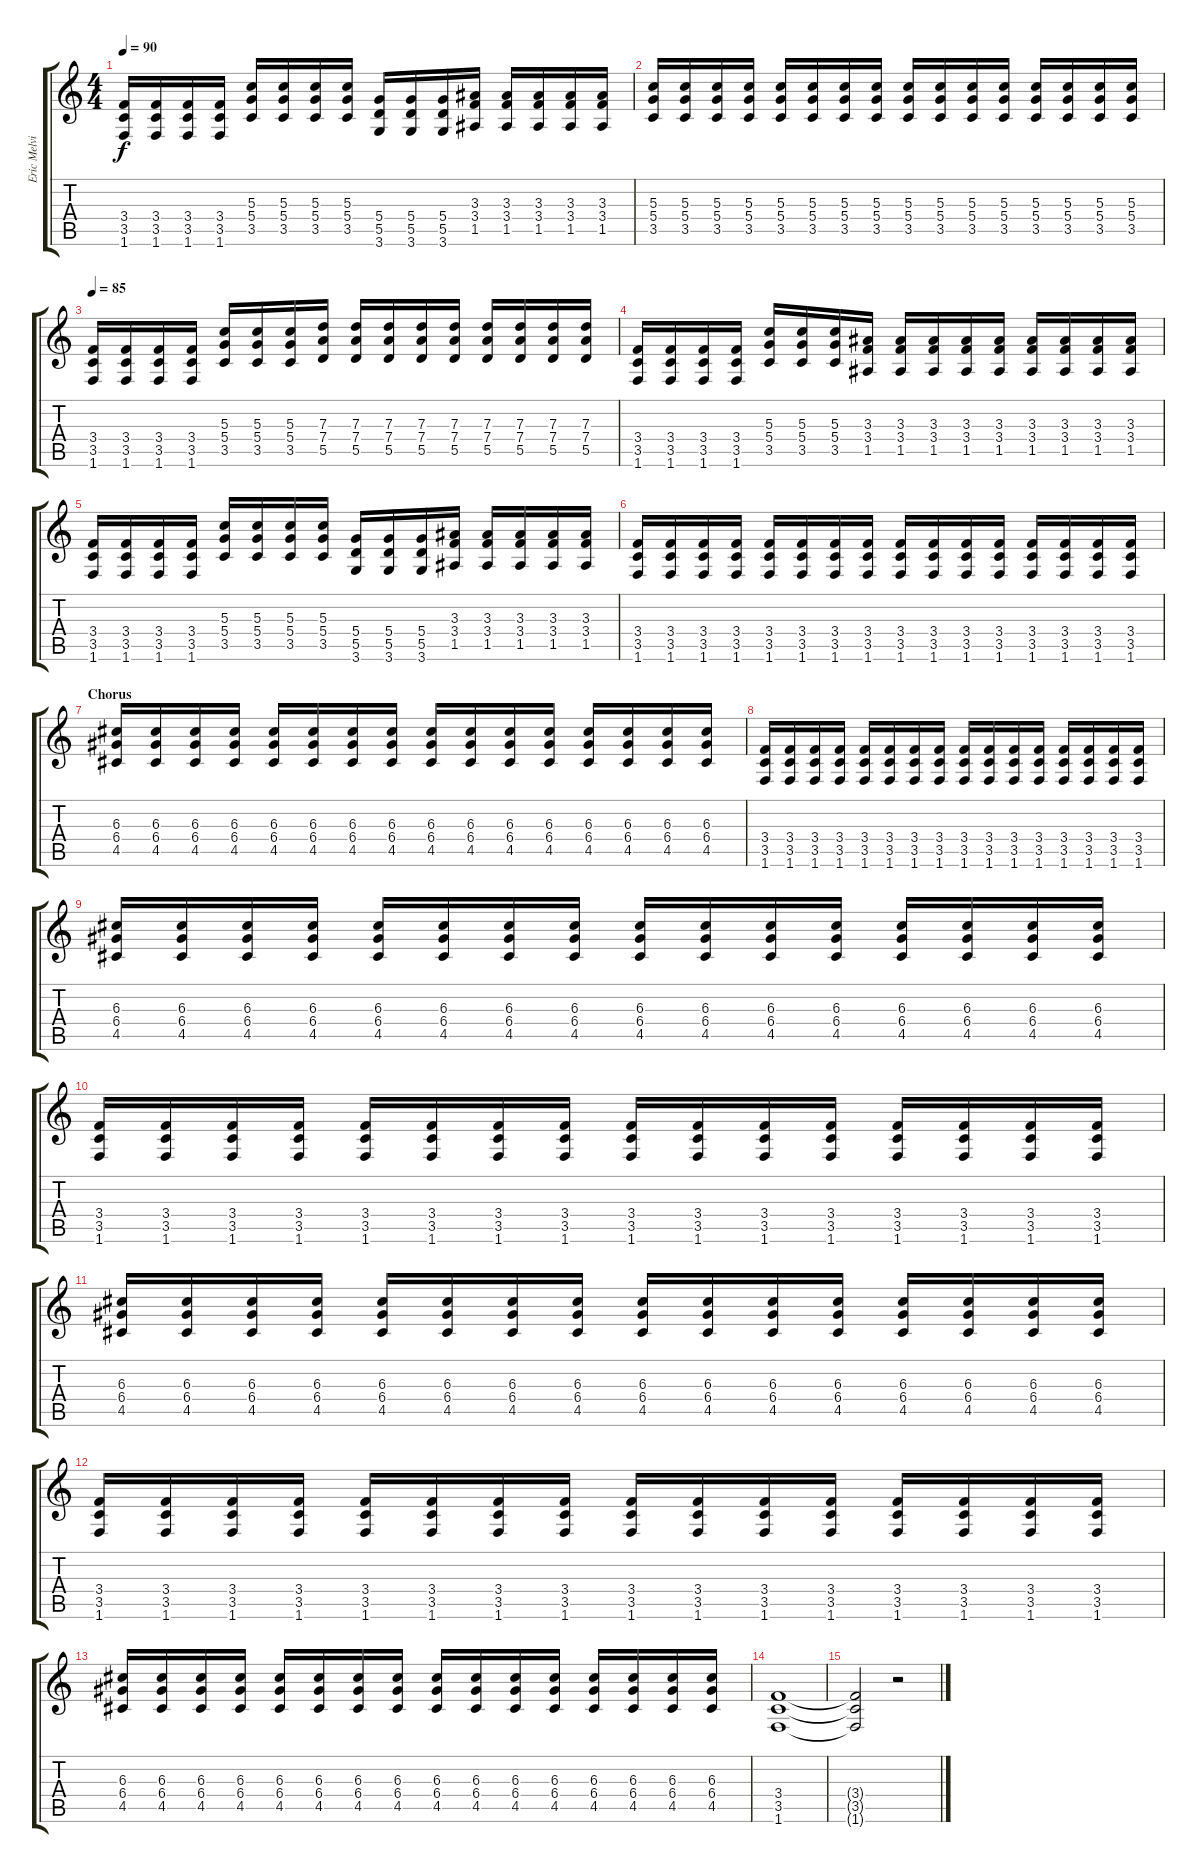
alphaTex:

\track ("Eric Melvin" "Eric Melvi") {instrument electricguitarmuted}
\staff {score tabs}
\tuning (E4 B3 G3 D3 A2 E2) {hide}
\ts (4 4)
\tempo 90
\clef g2
\ks c
(3.4 3.5 1.6).16{dy f} (3.4 3.5 1.6).16 (3.4 3.5 1.6).16 (3.4 3.5 1.6).16 (5.3 5.4 3.5).16 (5.3 5.4 3.5).16 (5.3 5.4 3.5).16 (5.3 5.4 3.5).16 (5.4 5.5 3.6).16 (5.4 5.5 3.6).16 (5.4 5.5 3.6).16 (3.3 3.4 1.5).16 (3.3 3.4 1.5).16 (3.3 3.4 1.5).16 (3.3 3.4 1.5).16 (3.3 3.4 1.5).16 |
(5.3 5.4 3.5).16 (5.3 5.4 3.5).16 (5.3 5.4 3.5).16 (5.3 5.4 3.5).16 (5.3 5.4 3.5).16 (5.3 5.4 3.5).16 (5.3 5.4 3.5).16 (5.3 5.4 3.5).16 (5.3 5.4 3.5).16 (5.3 5.4 3.5).16 (5.3 5.4 3.5).16 (5.3 5.4 3.5).16 (5.3 5.4 3.5).16 (5.3 5.4 3.5).16 (5.3 5.4 3.5).16 (5.3 5.4 3.5).16 |
\tempo 85
(3.4 3.5 1.6).16{instrument overdrivenguitar} (3.4 3.5 1.6).16 (3.4 3.5 1.6).16 (3.4 3.5 1.6).16 (5.3 5.4 3.5).16 (5.3 5.4 3.5).16 (5.3 5.4 3.5).16 (7.3 7.4 5.5).16 (7.3 7.4 5.5).16 (7.3 7.4 5.5).16 (7.3 7.4 5.5).16 (7.3 7.4 5.5).16 (7.3 7.4 5.5).16 (7.3 7.4 5.5).16 (7.3 7.4 5.5).16 (7.3 7.4 5.5).16 |
(3.4 3.5 1.6).16 (3.4 3.5 1.6).16 (3.4 3.5 1.6).16 (3.4 3.5 1.6).16 (5.3 5.4 3.5).16 (5.3 5.4 3.5).16 (5.3 5.4 3.5).16 (3.3 3.4 1.5).16 (3.3 3.4 1.5).16 (3.3 3.4 1.5).16 (3.3 3.4 1.5).16 (3.3 3.4 1.5).16 (3.3 3.4 1.5).16 (3.3 3.4 1.5).16 (3.3 3.4 1.5).16 (3.3 3.4 1.5).16 |
(3.4 3.5 1.6).16 (3.4 3.5 1.6).16 (3.4 3.5 1.6).16 (3.4 3.5 1.6).16 (5.3 5.4 3.5).16 (5.3 5.4 3.5).16 (5.3 5.4 3.5).16 (5.3 5.4 3.5).16 (5.4 5.5 3.6).16 (5.4 5.5 3.6).16 (5.4 5.5 3.6).16 (3.3 3.4 1.5).16 (3.3 3.4 1.5).16 (3.3 3.4 1.5).16 (3.3 3.4 1.5).16 (3.3 3.4 1.5).16 |
(3.4 3.5 1.6).16 (3.4 3.5 1.6).16 (3.4 3.5 1.6).16 (3.4 3.5 1.6).16 (3.4 3.5 1.6).16 (3.4 3.5 1.6).16 (3.4 3.5 1.6).16 (3.4 3.5 1.6).16 (3.4 3.5 1.6).16 (3.4 3.5 1.6).16 (3.4 3.5 1.6).16 (3.4 3.5 1.6).16 (3.4 3.5 1.6).16 (3.4 3.5 1.6).16 (3.4 3.5 1.6).16 (3.4 3.5 1.6).16 |
\section ("" "Chorus")
(6.3 6.4 4.5).16 (6.3 6.4 4.5).16 (6.3 6.4 4.5).16 (6.3 6.4 4.5).16 (6.3 6.4 4.5).16 (6.3 6.4 4.5).16 (6.3 6.4 4.5).16 (6.3 6.4 4.5).16 (6.3 6.4 4.5).16 (6.3 6.4 4.5).16 (6.3 6.4 4.5).16 (6.3 6.4 4.5).16 (6.3 6.4 4.5).16 (6.3 6.4 4.5).16 (6.3 6.4 4.5).16 (6.3 6.4 4.5).16 |
(3.4 3.5 1.6).16 (3.4 3.5 1.6).16 (3.4 3.5 1.6).16 (3.4 3.5 1.6).16 (3.4 3.5 1.6).16 (3.4 3.5 1.6).16 (3.4 3.5 1.6).16 (3.4 3.5 1.6).16 (3.4 3.5 1.6).16 (3.4 3.5 1.6).16 (3.4 3.5 1.6).16 (3.4 3.5 1.6).16 (3.4 3.5 1.6).16 (3.4 3.5 1.6).16 (3.4 3.5 1.6).16 (3.4 3.5 1.6).16 |
(6.3 6.4 4.5).16 (6.3 6.4 4.5).16 (6.3 6.4 4.5).16 (6.3 6.4 4.5).16 (6.3 6.4 4.5).16 (6.3 6.4 4.5).16 (6.3 6.4 4.5).16 (6.3 6.4 4.5).16 (6.3 6.4 4.5).16 (6.3 6.4 4.5).16 (6.3 6.4 4.5).16 (6.3 6.4 4.5).16 (6.3 6.4 4.5).16 (6.3 6.4 4.5).16 (6.3 6.4 4.5).16 (6.3 6.4 4.5).16 |
(3.4 3.5 1.6).16 (3.4 3.5 1.6).16 (3.4 3.5 1.6).16 (3.4 3.5 1.6).16 (3.4 3.5 1.6).16 (3.4 3.5 1.6).16 (3.4 3.5 1.6).16 (3.4 3.5 1.6).16 (3.4 3.5 1.6).16 (3.4 3.5 1.6).16 (3.4 3.5 1.6).16 (3.4 3.5 1.6).16 (3.4 3.5 1.6).16 (3.4 3.5 1.6).16 (3.4 3.5 1.6).16 (3.4 3.5 1.6).16 |
(6.3 6.4 4.5).16 (6.3 6.4 4.5).16 (6.3 6.4 4.5).16 (6.3 6.4 4.5).16 (6.3 6.4 4.5).16 (6.3 6.4 4.5).16 (6.3 6.4 4.5).16 (6.3 6.4 4.5).16 (6.3 6.4 4.5).16 (6.3 6.4 4.5).16 (6.3 6.4 4.5).16 (6.3 6.4 4.5).16 (6.3 6.4 4.5).16 (6.3 6.4 4.5).16 (6.3 6.4 4.5).16 (6.3 6.4 4.5).16 |
(3.4 3.5 1.6).16 (3.4 3.5 1.6).16 (3.4 3.5 1.6).16 (3.4 3.5 1.6).16 (3.4 3.5 1.6).16 (3.4 3.5 1.6).16 (3.4 3.5 1.6).16 (3.4 3.5 1.6).16 (3.4 3.5 1.6).16 (3.4 3.5 1.6).16 (3.4 3.5 1.6).16 (3.4 3.5 1.6).16 (3.4 3.5 1.6).16 (3.4 3.5 1.6).16 (3.4 3.5 1.6).16 (3.4 3.5 1.6).16 |
(6.3 6.4 4.5).16 (6.3 6.4 4.5).16 (6.3 6.4 4.5).16 (6.3 6.4 4.5).16 (6.3 6.4 4.5).16 (6.3 6.4 4.5).16 (6.3 6.4 4.5).16 (6.3 6.4 4.5).16 (6.3 6.4 4.5).16 (6.3 6.4 4.5).16 (6.3 6.4 4.5).16 (6.3 6.4 4.5).16 (6.3 6.4 4.5).16 (6.3 6.4 4.5).16 (6.3 6.4 4.5).16 (6.3 6.4 4.5).16 |
(3.4 3.5 1.6).1 |
(3.4{t} 3.5{t} 1.6{t}).2 r.2
